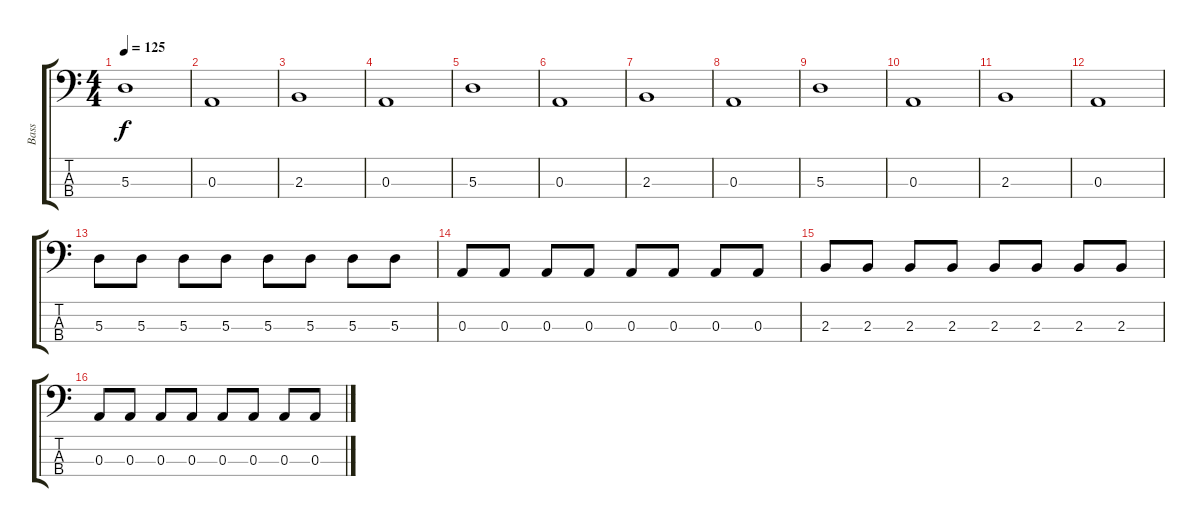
\track ("Bass" "Bass") {instrument electricbassfinger}
\staff {score tabs}
\tuning (G2 D2 A1 E1) {hide}
\ts (4 4)
\tempo 125
\clef f4
\ks c
5.3.1{dy f instrument electricbassfinger} |
0.3.1 |
2.3.1 |
0.3.1 |
5.3.1 |
0.3.1 |
2.3.1 |
0.3.1 |
5.3.1 |
0.3.1 |
2.3.1 |
0.3.1 |
5.3.8 5.3.8 5.3.8 5.3.8 5.3.8 5.3.8 5.3.8 5.3.8 |
0.3.8 0.3.8 0.3.8 0.3.8 0.3.8 0.3.8 0.3.8 0.3.8 |
2.3.8 2.3.8 2.3.8 2.3.8 2.3.8 2.3.8 2.3.8 2.3.8 |
0.3.8 0.3.8 0.3.8 0.3.8 0.3.8 0.3.8 0.3.8 0.3.8
